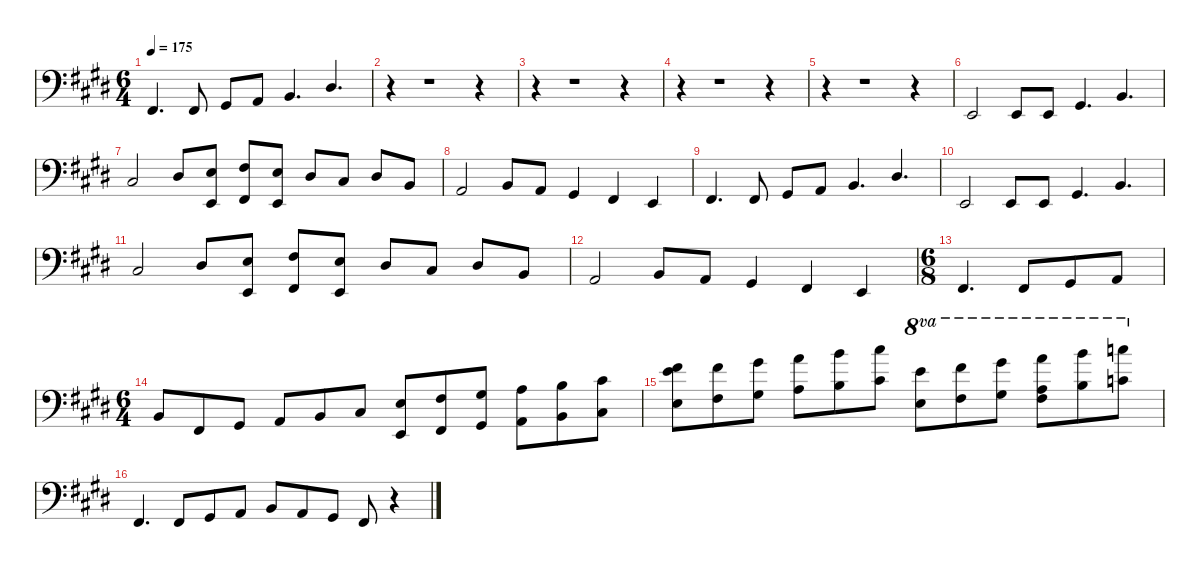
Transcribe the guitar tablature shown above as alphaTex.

\defaultSystemsLayout 4
\hideDynamics
\bracketExtendMode nobrackets
\singleTrackTrackNamePolicy hidden
\multiTrackTrackNamePolicy hidden
\firstSystemTrackNameMode fullname
\firstSystemTrackNameOrientation horizontal
\otherSystemsTrackNameOrientation horizontal
\track ("Strings 2" "vln.") {instrument stringensemble1}
\staff {score}
\tuning (E4 B3 G3 D3 A2 C2)
\ts (6 4)
\tempo 175
\clef f4
\ks e
6.6{acc #}.4{d dy mf beam Up} 6.6{acc #}.8{beam Up} 8.6{acc #}.8{beam Up} 0.5{acc forcenatural}.8{beam Up} 11.6{acc forcenatural}.4{d beam Up} 15.6{acc #}.4{d beam Up} |
r.4{beam Down} r.1{beam Down} r.4{beam Down} |
r.4{beam Down} r.1{beam Down} r.4{beam Down} |
r.4{beam Down} r.1{beam Down} r.4{beam Down} |
r.4{beam Down} r.1{beam Down} r.4{beam Down} |
4.6{acc forcenatural}.2{beam Up} 4.6{acc forcenatural}.8{beam Up} 4.6{acc forcenatural}.8{beam Up} 8.6{acc #}.4{d beam Up} 11.6{acc forcenatural}.4{d beam Up} |
13.6{acc #}.2{beam Up} 15.6{acc #}.8{beam Up} (7.5{acc forcenatural} 4.6{acc forcenatural}).8{beam Up} (4.4{acc #} 6.6{acc #}).8{beam Up} (7.5{acc forcenatural} 4.6{acc forcenatural}).8{beam Up} 15.6{acc #}.8{beam Up} 13.6{acc #}.8{beam Up} 15.6{acc #}.8{beam Up} 11.6{acc forcenatural}.8{beam Up} |
9.6{acc forcenatural}.2{beam Up} 11.6{acc forcenatural}.8{beam Up} 0.5{acc forcenatural}.8{beam Up} 8.6{acc #}.4{beam Up} 6.6{acc #}.4{beam Up} 4.6{acc forcenatural}.4{beam Up} |
6.6{acc #}.4{d beam Up} 6.6{acc #}.8{beam Up} 8.6{acc #}.8{beam Up} 0.5{acc forcenatural}.8{beam Up} 11.6{acc forcenatural}.4{d beam Up} 15.6{acc #}.4{d beam Up} |
4.6{acc forcenatural}.2{beam Up} 4.6{acc forcenatural}.8{beam Up} 4.6{acc forcenatural}.8{beam Up} 8.6{acc #}.4{d beam Up} 11.6{acc forcenatural}.4{d beam Up} |
13.6{acc #}.2{beam Up} 15.6{acc #}.8{beam Up} (7.5{acc forcenatural} 4.6{acc forcenatural}).8{beam Up} (4.4{acc #} 6.6{acc #}).8{beam Up} (7.5{acc forcenatural} 4.6{acc forcenatural}).8{beam Up} 15.6{acc #}.8{beam Up} 13.6{acc #}.8{beam Up} 15.6{acc #}.8{beam Up} 11.6{acc forcenatural}.8{beam Up} |
9.6{acc forcenatural}.2{beam Up} 11.6{acc forcenatural}.8{beam Up} 0.5{acc forcenatural}.8{beam Up} 8.6{acc #}.4{beam Up} 6.6{acc #}.4{beam Up} 4.6{acc forcenatural}.4{beam Up} |
\ts (6 8)
\beaming (8 3 3 3 3)
6.6{acc #}.4{d beam Up} 6.6{acc #}.8{beam Up} 8.6{acc #}.8{beam Up} 0.5{acc forcenatural}.8{beam Up} |
\ts (6 4)
\beaming (8 3 3 3 3)
11.6{acc forcenatural}.8{beam Up} 6.6{acc #}.8{beam Up} 8.6{acc #}.8{beam Up} 9.6{acc forcenatural}.8{beam Up} 11.6{acc forcenatural}.8{beam Up} 13.6{acc #}.8{beam Up} (7.5{acc forcenatural} 4.6{acc forcenatural}).8{dy f beam Up} (4.4{acc #} 6.6{acc #}).8{beam Up} (6.4{acc #} 8.6{acc #}).8{beam Up} (7.4{acc forcenatural} 0.5{acc forcenatural}).8{beam Down} (0.2{acc forcenatural} 2.5{acc forcenatural}).8{beam Down} (2.2{acc #} 4.5{acc #}).8{beam Down} |
(16.4{acc #} 19.5{acc forcenatural} 16.6{acc forcenatural}).8{dy mf beam Down} (16.4{acc #} 18.6{acc #}).8{dy f beam Down} (18.4{acc #} 20.6{acc #}).8{beam Down} (19.4{acc forcenatural} 21.6{acc forcenatural}).8{beam Down} (0.2{acc forcenatural} 21.4{acc forcenatural}).8{beam Down} (18.3{acc #} 16.5{acc #}).8{beam Down} (0.1{acc forcenatural} 17.2{acc forcenatural}).8{ot 8va beam Down} (14.1{acc #} 16.4{acc #}).8{ot 8va beam Down} (16.1{acc #} 18.4{acc #}).8{ot 8va beam Down} (17.1{acc forcenatural} 14.3{acc forcenatural} 16.4{acc #}).8{ot 8va beam Down} (19.1{acc forcenatural} 16.3{acc forcenatural}).8{ot 8va beam Down} (20.1{acc forcenatural} 17.3{acc forcenatural}).8{ot 8va beam Down} |
6.6{acc #}.4{d beam Up} 6.6{acc #}.8{beam Up} 8.6{acc #}.8{beam Up} 0.5{acc forcenatural}.8{beam Up} 11.6{acc forcenatural}.8{beam Up} 0.5{acc forcenatural}.8{beam Up} 8.6{acc #}.8{beam Up} 6.6{acc #}.8{beam Up} r.4{beam Up}
